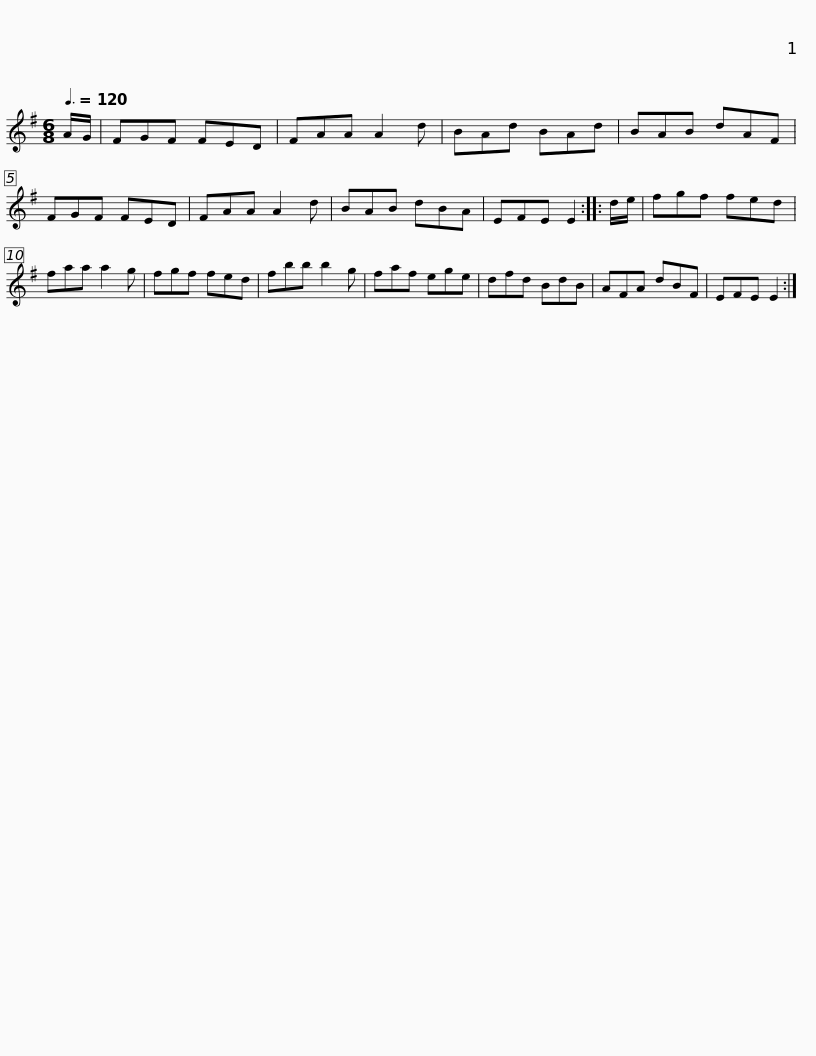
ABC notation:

X:1
L:1/8
Q:3/8=120
M:6/8
I:linebreak $
K:Emin
V:1 treble
V:1
 A/G/ | FGF FED | FAA A2 d | BAd BAd | BAB dAF | %5
 FGF FED | FAA A2 d | BAB dBA |$ EFE E2 :: d/e/ | %10
 fgf fed | faa a2 g | fgf fed | fbb b2 g | faf ege | %15
 dfd BdB |$ AFA dBF | EFE E2 :| %18
